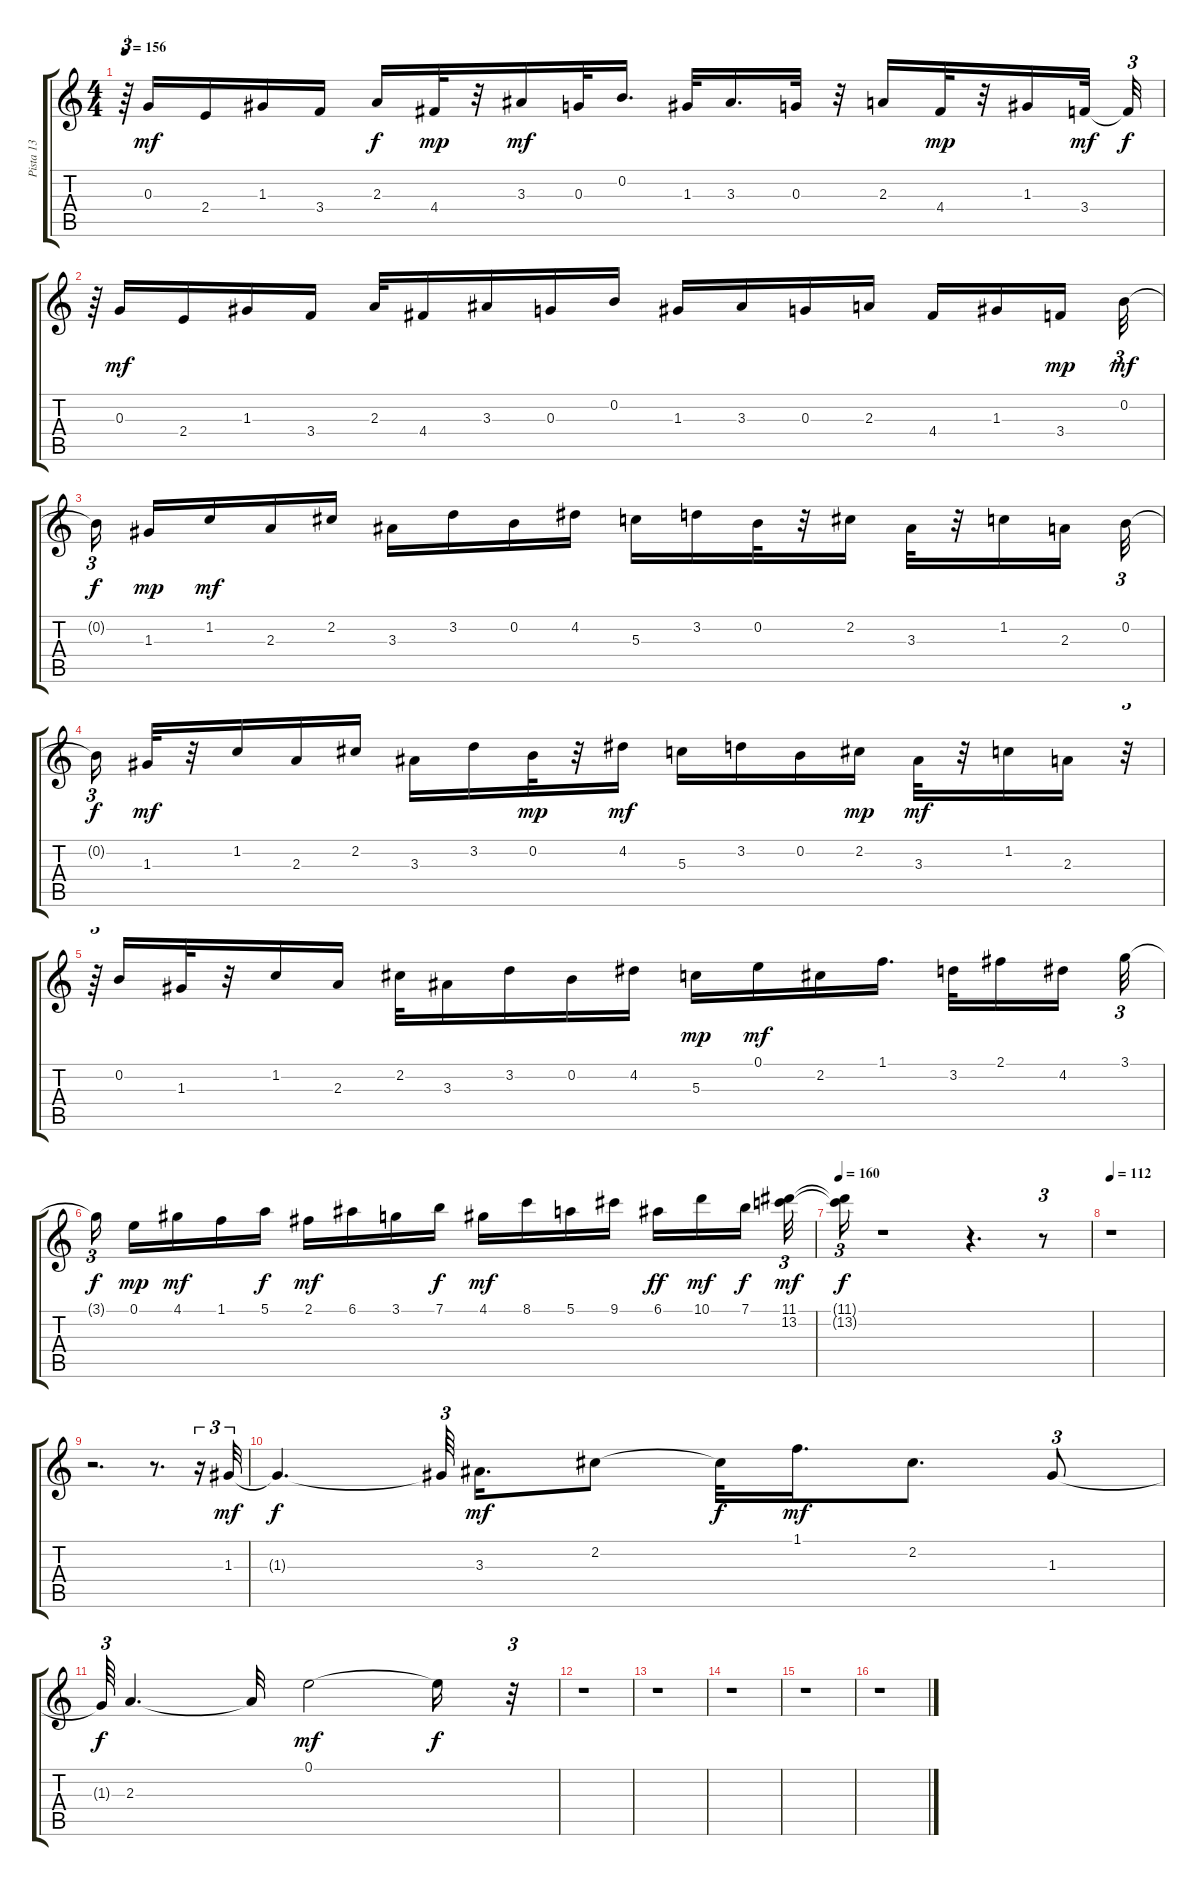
\track ("Pista 13" "Pista 13") {instrument electricguitarjazz}
\staff {score tabs}
\tuning (E4 B3 G3 D3 A2 E2) {hide}
\ts (4 4)
\tempo 156
\clef g2
\ks c
r.64{tu (3 2) dy f} 0.3.16{dy mf balance 4} 2.4.16{balance 4} 1.3.16{balance 4} 3.4.16{balance 4} 2.3.16{dy f balance 4} 4.4.32{dy mp balance 5} r.32 3.3.16{dy mf balance 5} 0.3.32{balance 6} 0.2.16{d balance 6} 1.3.32{balance 7} 3.3.16{d balance 8} 0.3.32{balance 8} r.32 2.3.16{balance 9} 4.4.32{dy mp balance 10} r.32 1.3.16{balance 10} 3.4.32{dy mf balance 10} 3.4{t}.32{tu (3 2) dy f} |
r.64{tu (3 2)} 0.3.16{dy mf balance 10} 2.4.16{balance 10} 1.3.16{balance 11} 3.4.16{balance 11} 2.3.32 4.4.16 3.3.16{balance 11} 0.3.16{balance 10} 0.2.16{balance 10} 1.3.16{balance 10} 3.3.16{balance 9} 0.3.16{balance 8} 2.3.16{balance 8} 4.4.16{balance 8} 1.3.16{balance 7} 3.4.16{dy mp balance 7 beam splitsecondary} 0.2.32{tu (3 2) dy mf balance 6} |
0.2{t}.16{tu (3 2) dy f beam splitsecondary} 1.3.16{dy mp balance 6} 1.2.16{dy mf balance 6} 2.3.16{balance 6} 2.2.16{balance 5} 3.3.16 3.2.16 0.2.16{balance 5} 4.2.16{balance 6} 5.3.16{balance 6} 3.2.16{balance 6} 0.2.32{balance 6} r.32 2.2.16{balance 7} 3.3.32{balance 7} r.32 1.2.16{balance 8} 2.3.16{balance 8 beam splitsecondary} 0.2.32{tu (3 2) balance 9} |
0.2{t}.16{tu (3 2) dy f} 1.3.32{dy mf balance 9} r.32 1.2.16 2.3.16{balance 9} 2.2.16{balance 10} 3.3.16{balance 10} 3.2.16{balance 10} 0.2.32{dy mp balance 10} r.32 4.2.16{dy mf balance 11} 5.3.16 3.2.16 0.2.16 2.2.16{dy mp balance 10} 3.3.32{dy mf} r.32 1.2.16{balance 10} 2.3.16 r.32{tu (3 2)} |
r.64{tu (3 2)} 0.2.16{balance 10} 1.3.32{balance 10} r.32 1.2.16 2.3.16{balance 9} 2.2.32{balance 9} 3.3.16{balance 8} 3.2.16{balance 8} 0.2.16{balance 7} 4.2.16{balance 6} 5.3.16{dy mp balance 6} 0.1.16{dy mf balance 5} 2.2.16{balance 5} 1.1.16{d balance 4} 3.2.32{balance 4} 2.1.16{balance 4} 4.2.16{balance 4 beam splitsecondary} 3.1.32{tu (3 2) balance 5} |
3.1{t}.16{tu (3 2) dy f beam splitsecondary} 0.1.16{dy mp balance 5} 4.1.16{dy mf balance 5} 1.1.16{balance 1} 5.1.16{dy f balance 1} 2.1.16{dy mf balance 1} 6.1.16{balance 2} 3.1.16{balance 3} 7.1.16{dy f balance 3} 4.1.16{dy mf balance 4} 8.1.16{balance 5} 5.1.16{balance 6} 9.1.16{balance 6} 6.1.16{dy ff balance 6} 10.1.16{dy mf balance 7} 7.1.16{dy f balance 7 beam splitsecondary} (11.1 13.2).32{tu (3 2) dy mf} |
\tempo 160
(11.1{t} 13.2{t}).16{tu (3 2) dy f} r.1 r.4{d} r.8{tu (3 2)} |
\tempo 112
r.1 |
r.2{d} r.8{d} r.16{tu (3 2)} 1.3.32{tu (3 2) dy mf} |
1.3{t}.4{d dy f} 1.3{t}.64{tu (3 2) beam splitsecondary} 3.3.16{d dy mf} 2.2.8 2.2{t}.32{dy f} 1.1.16{d dy mf} 2.2.8{d} 1.3.8{tu (3 2)} |
1.3{t}.64{tu (3 2) dy f} 2.3.4{d} 2.3{t}.32 0.1.2{dy mf} 0.1{t}.16{dy f} r.32{tu (3 2)} |
r.1 |
r.1 |
r.1 |
r.1 |
r.1
